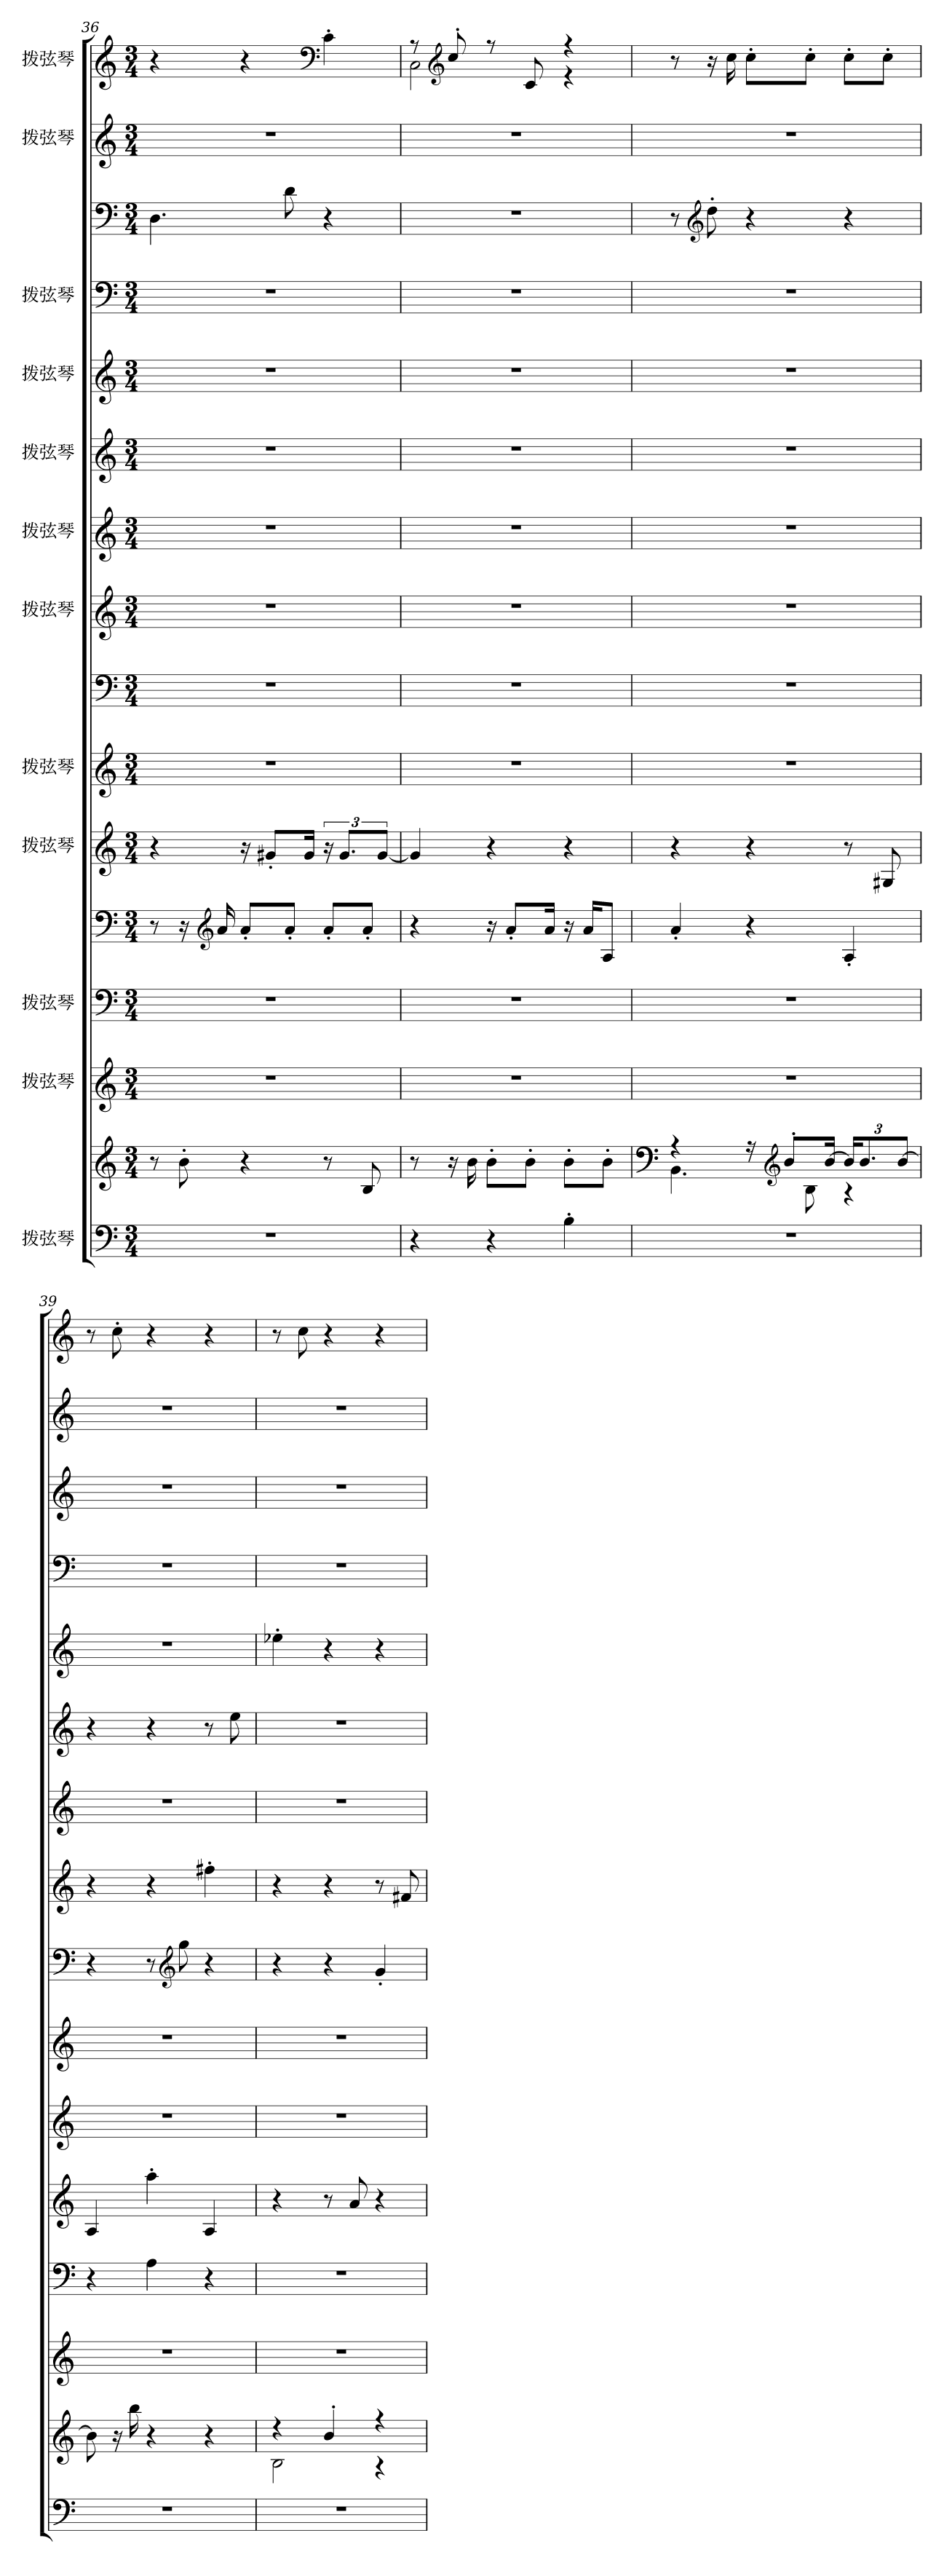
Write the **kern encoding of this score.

**kern	**kern	**kern	**kern	**kern	**kern	**kern	**kern	**kern	**kern	**kern	**kern	**kern	**kern	**kern	**kern
*part12	*part12	*part11	*part10	*part10	*part9	*part8	*part8	*part7	*part6	*part5	*part4	*part3	*part3	*part2	*part1
*staff16	*staff15	*staff14	*staff13	*staff12	*staff11	*staff10	*staff9	*staff8	*staff7	*staff6	*staff5	*staff4	*staff3	*staff2	*staff1
*I"拨弦琴	*	*I"拨弦琴	*I"拨弦琴	*	*I"拨弦琴	*I"拨弦琴	*	*I"拨弦琴	*I"拨弦琴	*I"拨弦琴	*I"拨弦琴	*I"拨弦琴	*	*I"拨弦琴	*I"拨弦琴
!!LO:PB:g=z
*clefF4	*clefG2	*clefG2	*clefF4	*clefF4	*clefG2	*clefG2	*clefF4	*clefG2	*clefG2	*clefG2	*clefG2	*clefF4	*clefF4	*clefG2	*clefG2
*k[]	*k[]	*k[]	*k[]	*k[]	*k[]	*k[]	*k[]	*k[]	*k[]	*k[]	*k[]	*k[]	*k[]	*k[]	*k[]
*M3/4	*M3/4	*M3/4	*M3/4	*M3/4	*M3/4	*M3/4	*M3/4	*M3/4	*M3/4	*M3/4	*M3/4	*M3/4	*M3/4	*M3/4	*M3/4
=36	=36	=36	=36	=36	=36	=36	=36	=36	=36	=36	=36	=36	=36	=36	=36
2.r	8r	2.r	2.r	8r	4r	2.r	2.r	2.r	2.r	2.r	2.r	2.r	4.D\	2.r	4r
.	8b'\	.	.	16r	.	.	.	.	.	.	.	.	.	.	.
*	*	*	*	*clefG2	*	*	*	*	*	*	*	*	*	*	*
.	.	.	.	16a/	.	.	.	.	.	.	.	.	.	.	.
.	4r	.	.	8a'/L	16r	.	.	.	.	.	.	.	.	.	4r
.	.	.	.	.	8g#X'/L	.	.	.	.	.	.	.	.	.	.
.	.	.	.	8a'/J	.	.	.	.	.	.	.	.	8d\	.	.
.	.	.	.	.	16g#/Jk	.	.	.	.	.	.	.	.	.	.
*	*	*	*	*	*	*	*	*	*	*	*	*	*	*	*clefF4
.	8r	.	.	8a'/L	24r	.	.	.	.	.	.	.	4r	.	4c'\
.	.	.	.	.	12.g#/L	.	.	.	.	.	.	.	.	.	.
.	8B/	.	.	8a'/J	.	.	.	.	.	.	.	.	.	.	.
.	.	.	.	.	[12g#/J	.	.	.	.	.	.	.	.	.	.
=37	=37	=37	=37	=37	=37	=37	=37	=37	=37	=37	=37	=37	=37	=37	=37
*	*	*	*	*	*	*	*	*	*	*	*	*	*	*	*^
4r	8r	2.r	2.r	4r	4g#/]	2.r	2.r	2.r	2.r	2.r	2.r	2.r	2.r	2.r	8r	2C\
*	*	*	*	*	*	*	*	*	*	*	*	*	*	*	*clefG2	*
.	16r	.	.	.	.	.	.	.	.	.	.	.	.	.	8cc'/	.
.	16b\	.	.	.	.	.	.	.	.	.	.	.	.	.	.	.
4r	8b'\L	.	.	16r	4r	.	.	.	.	.	.	.	.	.	8r	.
.	.	.	.	8a'/L	.	.	.	.	.	.	.	.	.	.	.	.
.	8b'\J	.	.	.	.	.	.	.	.	.	.	.	.	.	8c/	.
.	.	.	.	16a/Jk	.	.	.	.	.	.	.	.	.	.	.	.
4B'\	8b'\L	.	.	16r	4r	.	.	.	.	.	.	.	.	.	4r	4r
.	.	.	.	16a/KL	.	.	.	.	.	.	.	.	.	.	.	.
.	8b'\J	.	.	8A/J	.	.	.	.	.	.	.	.	.	.	.	.
*	*	*	*	*	*	*	*	*	*	*	*	*	*	*	*v	*v
=38	=38	=38	=38	=38	=38	=38	=38	=38	=38	=38	=38	=38	=38	=38	=38
*	*clefF4	*	*	*	*	*	*	*	*	*	*	*	*	*	*
*	*^	*	*	*	*	*	*	*	*	*	*	*	*	*	*
2.r	4r	4.BB\	2.r	2.r	4a'/	4r	2.r	2.r	2.r	2.r	2.r	2.r	2.r	8r	2.r	8r
*	*	*	*	*	*	*	*	*	*	*	*	*	*	*clefG2	*	*
.	.	.	.	.	.	.	.	.	.	.	.	.	.	8dd'\	.	16r
.	.	.	.	.	.	.	.	.	.	.	.	.	.	.	.	16cc\
.	16r	.	.	.	4r	4r	.	.	.	.	.	.	.	4r	.	8cc'\L
*	*clefG2	*	*	*	*	*	*	*	*	*	*	*	*	*	*	*
.	8b'/L	.	.	.	.	.	.	.	.	.	.	.	.	.	.	.
.	.	8B\	.	.	.	.	.	.	.	.	.	.	.	.	.	8cc'\J
.	[16b/Jk	.	.	.	.	.	.	.	.	.	.	.	.	.	.	.
*	*Xbrackettup	*	*	*	*	*	*	*	*	*	*	*	*	*	*	*
.	24b/KL]	4r	.	.	4A'/	8r	.	.	.	.	.	.	.	4r	.	8cc'\L
.	12.b/	.	.	.	.	.	.	.	.	.	.	.	.	.	.	.
.	.	.	.	.	.	8G#X/	.	.	.	.	.	.	.	.	.	8cc'\J
.	[12b/J	.	.	.	.	.	.	.	.	.	.	.	.	.	.	.
*	*v	*v	*	*	*	*	*	*	*	*	*	*	*	*	*	*
!!LO:PB:g=z
=39	=39	=39	=39	=39	=39	=39	=39	=39	=39	=39	=39	=39	=39	=39	=39
2.r	8b\]	2.r	4r	4A/	2.r	2.r	4r	4r	2.r	4r	2.r	2.r	2.r	2.r	8r
.	16r	.	.	.	.	.	.	.	.	.	.	.	.	.	8cc'\
.	16bb\	.	.	.	.	.	.	.	.	.	.	.	.	.	.
.	4r	.	4A\	4aa'\	.	.	8r	4r	.	4r	.	.	.	.	4r
*	*	*	*	*	*	*	*clefG2	*	*	*	*	*	*	*	*
.	.	.	.	.	.	.	8gg\	.	.	.	.	.	.	.	.
.	4r	.	4r	4A/	.	.	4r	4ff#X'\	.	8r	.	.	.	.	4r
.	.	.	.	.	.	.	.	.	.	8ee\	.	.	.	.	.
=40	=40	=40	=40	=40	=40	=40	=40	=40	=40	=40	=40	=40	=40	=40	=40
*	*^	*	*	*	*	*	*	*	*	*	*	*	*	*	*
2.r	4r	2B\	2.r	2.r	4r	2.r	2.r	4r	4r	2.r	2.r	4ee-X'\	2.r	2.r	2.r	8r
.	.	.	.	.	.	.	.	.	.	.	.	.	.	.	.	8cc\
.	4b'/	.	.	.	8r	.	.	4r	4r	.	.	4r	.	.	.	4r
.	.	.	.	.	8a/	.	.	.	.	.	.	.	.	.	.	.
.	4r	4r	.	.	4r	.	.	4g'/	8r	.	.	4r	.	.	.	4r
.	.	.	.	.	.	.	.	.	8f#X/	.	.	.	.	.	.	.
*	*v	*v	*	*	*	*	*	*	*	*	*	*	*	*	*	*
=	=	=	=	=	=	=	=	=	=	=	=	=	=	=	=
*-	*-	*-	*-	*-	*-	*-	*-	*-	*-	*-	*-	*-	*-	*-	*-
